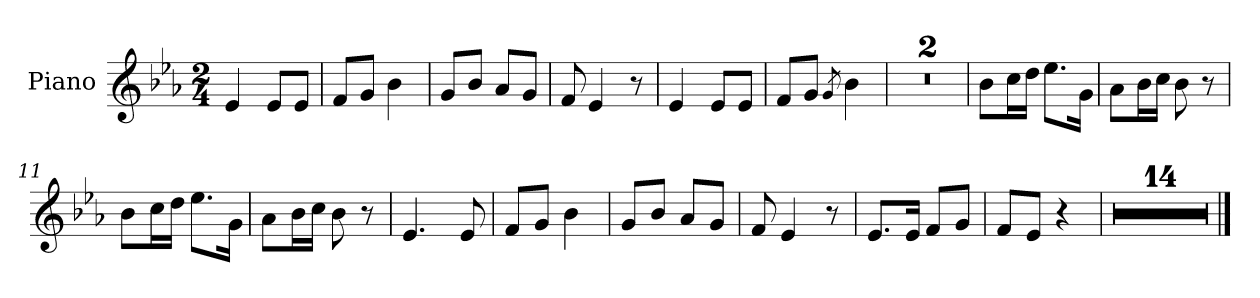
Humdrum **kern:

**kern
*part1
*staff1
*I"Piano
*I'Pno.
*clefG2
*k[b-e-a-]
*M2/4
=1
4e-/
8e-/L
8e-/J
=2
8f/L
8g/J
4b-\
=3
8g/L
8b-/J
8a-/L
8g/J
=4
8f/
4e-/
8r
=5
4e-/
8e-/L
8e-/J
=6
8f/L
8g/J
8qg/
4b-\
=7
2r
=8
2r
=9
8b-\L
16cc\L
16dd\JJ
8.ee-\L
16g\Jk
=10
8a-\L
16b-\L
16cc\JJ
8b-\
8r
=11
8b-\L
16cc\L
16dd\JJ
8.ee-\L
16g\Jk
=12
8a-\L
16b-\L
16cc\JJ
8b-\
8r
=13
4.e-/
8e-/
=14
8f/L
8g/J
4b-\
=15
8g/L
8b-/J
8a-/L
8g/J
=16
8f/
4e-/
8r
=17
8.e-/L
16e-/Jk
8f/L
8g/J
=18
8f/L
8e-/J
4r
=19
2r
=20
2r
=21
2r
=22
2r
=23
2r
=24
2r
=25
2r
=26
2r
=27
2r
=28
2r
=29
2r
=30
2r
=31
2r
=32
2r
==
*-
